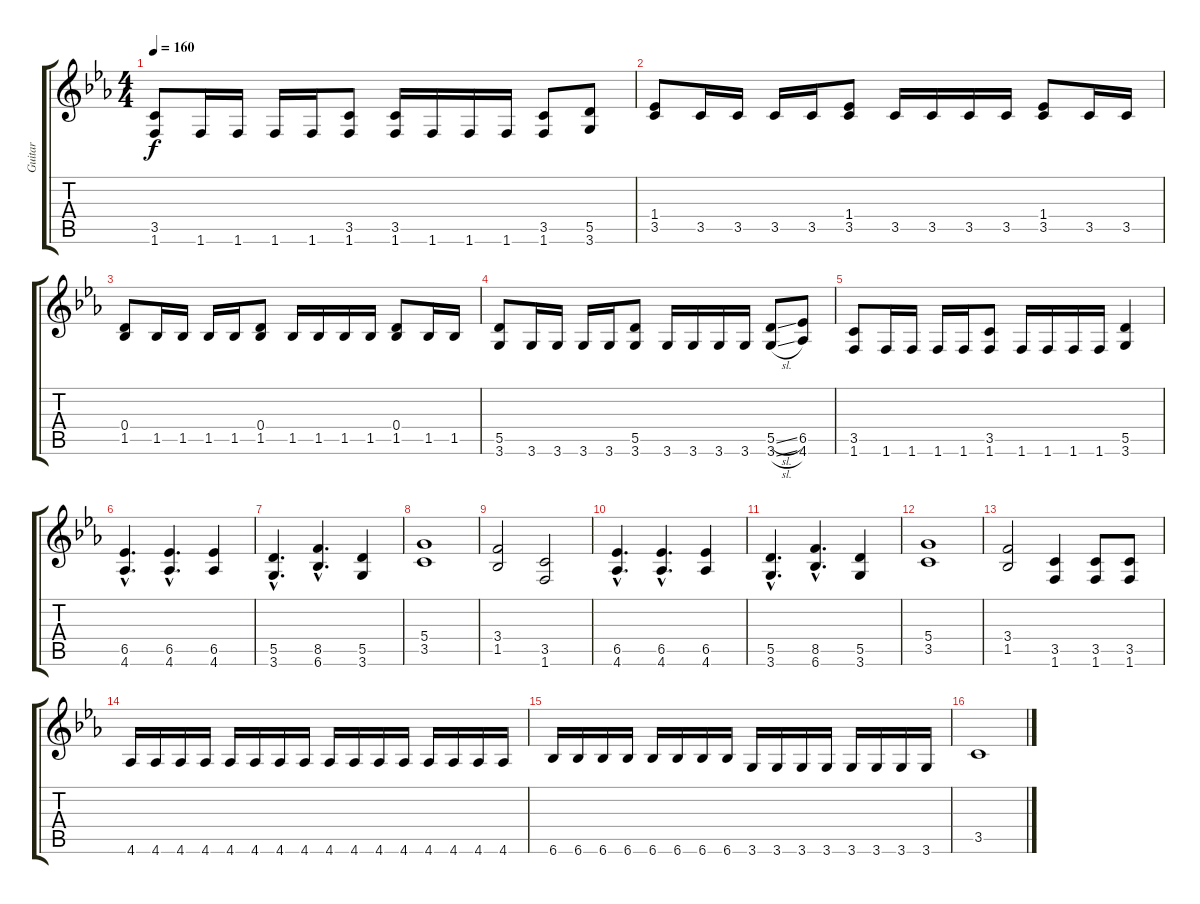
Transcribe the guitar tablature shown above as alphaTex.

\track ("Guitar" "Guitar") {instrument distortionguitar}
\staff {score tabs}
\tuning (E4 B3 G3 D3 A2 E2) {hide}
\ts (4 4)
\tempo 160
\clef g2
\ks eb
(3.5 1.6).8{dy f} 1.6.16 1.6.16 1.6.16 1.6.16 (3.5 1.6).8 (3.5 1.6).16 1.6.16 1.6.16 1.6.16 (3.5 1.6).8 (5.5 3.6).8 |
(1.4 3.5).8 3.5.16 3.5.16 3.5.16 3.5.16 (1.4 3.5).8 3.5.16 3.5.16 3.5.16 3.5.16 (1.4 3.5).8 3.5.16 3.5.16 |
(0.4 1.5).8 1.5.16 1.5.16 1.5.16 1.5.16 (0.4 1.5).8 1.5.16 1.5.16 1.5.16 1.5.16 (0.4 1.5).8 1.5.16 1.5.16 |
(5.5 3.6).8 3.6.16 3.6.16 3.6.16 3.6.16 (5.5 3.6).8 3.6.16 3.6.16 3.6.16 3.6.16 (5.5{sl} 3.6{sl}).8 (6.5 4.6).8 |
(3.5 1.6).8 1.6.16 1.6.16 1.6.16 1.6.16 (3.5 1.6).8 1.6.16 1.6.16 1.6.16 1.6.16 (5.5 3.6).4 |
(6.5{hac} 4.6{hac}).4{d} (6.5{hac} 4.6{hac}).4{d} (6.5 4.6).4 |
(5.5{hac} 3.6{hac}).4{d} (8.5{hac} 6.6{hac}).4{d} (5.5 3.6).4 |
(5.4 3.5).1 |
(3.4 1.5).2 (3.5 1.6).2 |
(6.5{hac} 4.6{hac}).4{d} (6.5{hac} 4.6{hac}).4{d} (6.5 4.6).4 |
(5.5{hac} 3.6{hac}).4{d} (8.5{hac} 6.6{hac}).4{d} (5.5 3.6).4 |
(5.4 3.5).1 |
(3.4 1.5).2 (3.5 1.6).4 (3.5 1.6).8 (3.5 1.6).8 |
4.6.16 4.6.16 4.6.16 4.6.16 4.6.16 4.6.16 4.6.16 4.6.16 4.6.16 4.6.16 4.6.16 4.6.16 4.6.16 4.6.16 4.6.16 4.6.16 |
6.6.16 6.6.16 6.6.16 6.6.16 6.6.16 6.6.16 6.6.16 6.6.16 3.6.16 3.6.16 3.6.16 3.6.16 3.6.16 3.6.16 3.6.16 3.6.16 |
3.5.1
